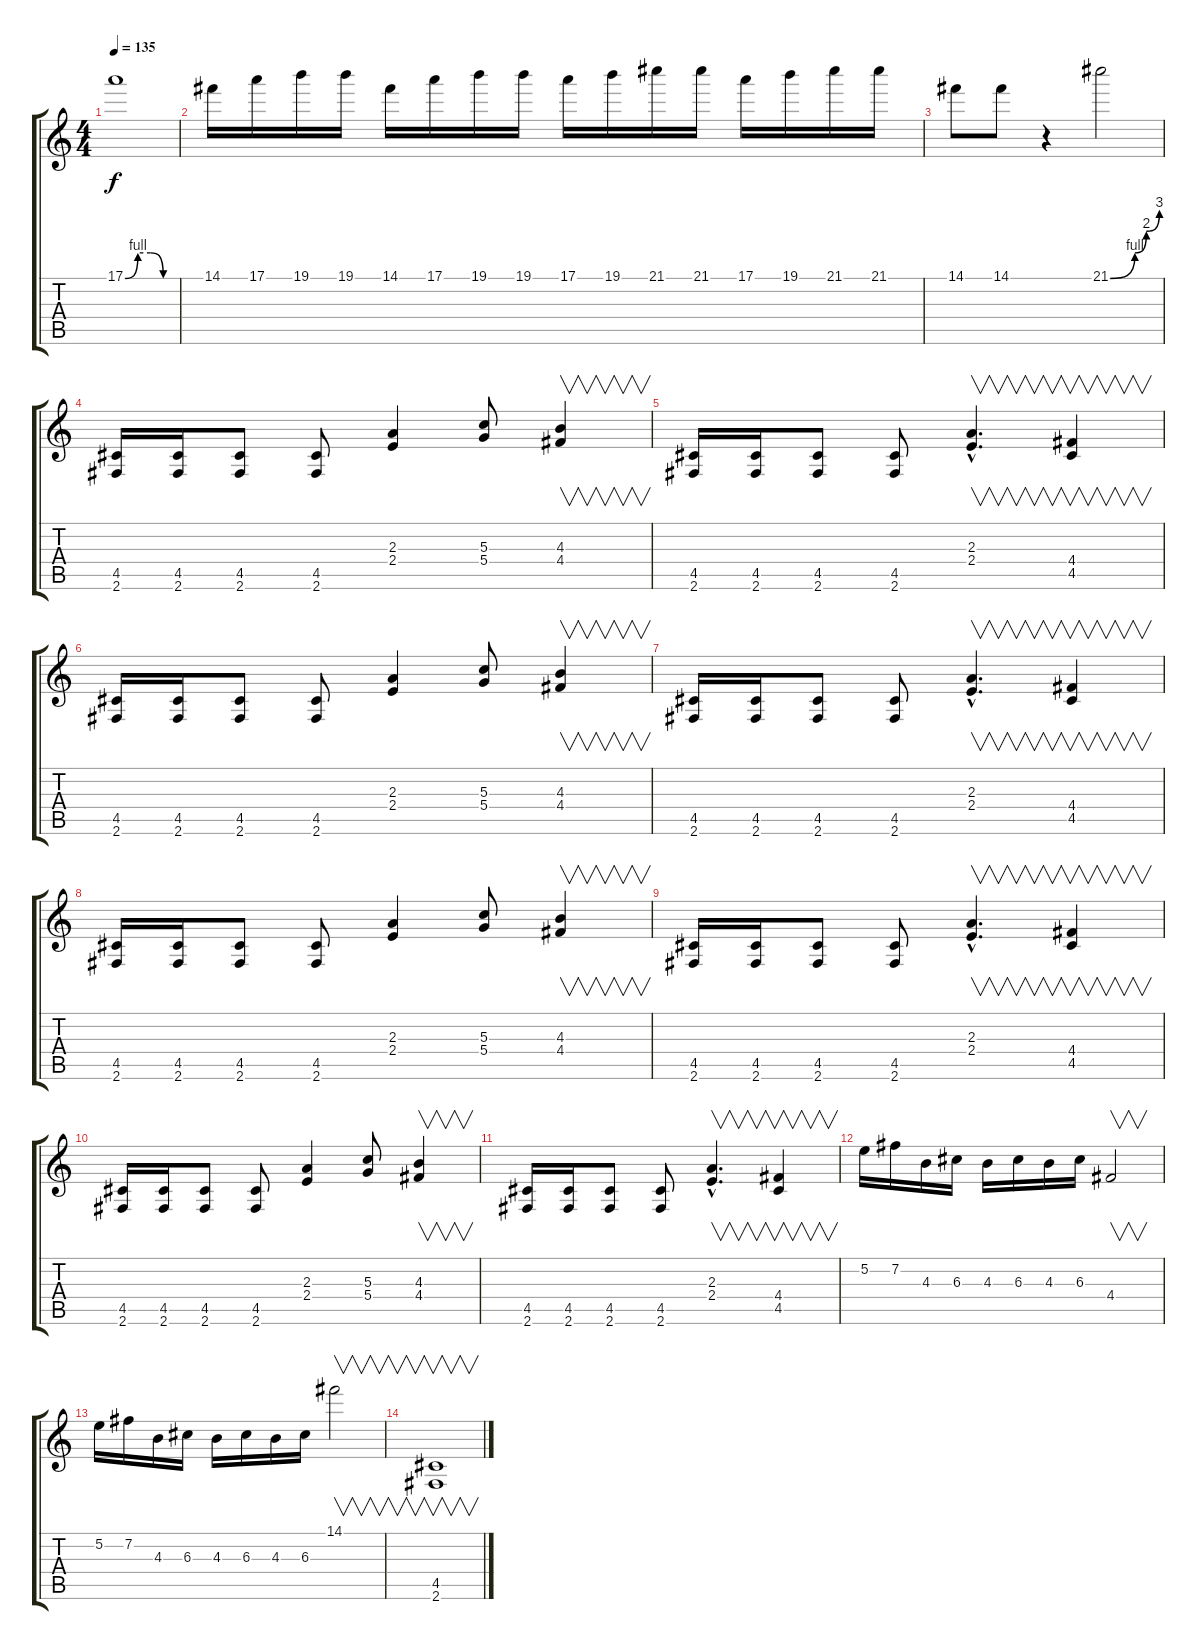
\track "" {instrument distortionguitar}
\staff {score tabs}
\tuning (E4 B3 G3 D3 A2 E2) {hide}
\ts (4 4)
\tempo 135
\clef g2
\ks c
17.1{be (custom 0 0 15 4 30 4 45 0 60 0)}.1{dy f} |
14.1.16 17.1.16 19.1.16 19.1.16 14.1.16 17.1.16 19.1.16 19.1.16 17.1.16 19.1.16 21.1.16 21.1.16 17.1.16 19.1.16 21.1.16 21.1.16 |
14.1.8 14.1.8 r.4 21.1{be (custom 0 0 30 4 44 8 60 12)}.2 |
(4.5 2.6).16 (4.5 2.6).16 (4.5 2.6).8 (4.5 2.6).8 (2.3 2.4).4 (5.3 5.4).8 (4.3 4.4).4{v} |
(4.5 2.6).16 (4.5 2.6).16 (4.5 2.6).8 (4.5 2.6).8 (2.3{hac} 2.4{hac}).4{v d} (4.4 4.5).4{v} |
(4.5 2.6).16 (4.5 2.6).16 (4.5 2.6).8 (4.5 2.6).8 (2.3 2.4).4 (5.3 5.4).8 (4.3 4.4).4{v} |
(4.5 2.6).16 (4.5 2.6).16 (4.5 2.6).8 (4.5 2.6).8 (2.3{hac} 2.4{hac}).4{v d} (4.4 4.5).4{v} |
(4.5 2.6).16 (4.5 2.6).16 (4.5 2.6).8 (4.5 2.6).8 (2.3 2.4).4 (5.3 5.4).8 (4.3 4.4).4{v} |
(4.5 2.6).16 (4.5 2.6).16 (4.5 2.6).8 (4.5 2.6).8 (2.3{hac} 2.4{hac}).4{v d} (4.4 4.5).4{v} |
(4.5 2.6).16 (4.5 2.6).16 (4.5 2.6).8 (4.5 2.6).8 (2.3 2.4).4 (5.3 5.4).8 (4.3 4.4).4{v} |
(4.5 2.6).16 (4.5 2.6).16 (4.5 2.6).8 (4.5 2.6).8 (2.3{hac} 2.4{hac}).4{v d} (4.4 4.5).4{v} |
5.2.16 7.2.16 4.3.16 6.3.16 4.3.16 6.3.16 4.3.16 6.3.16 4.4.2{v} |
5.2.16 7.2.16 4.3.16 6.3.16 4.3.16 6.3.16 4.3.16 6.3.16 14.1.2{v} |
(4.5 2.6).1{v}
